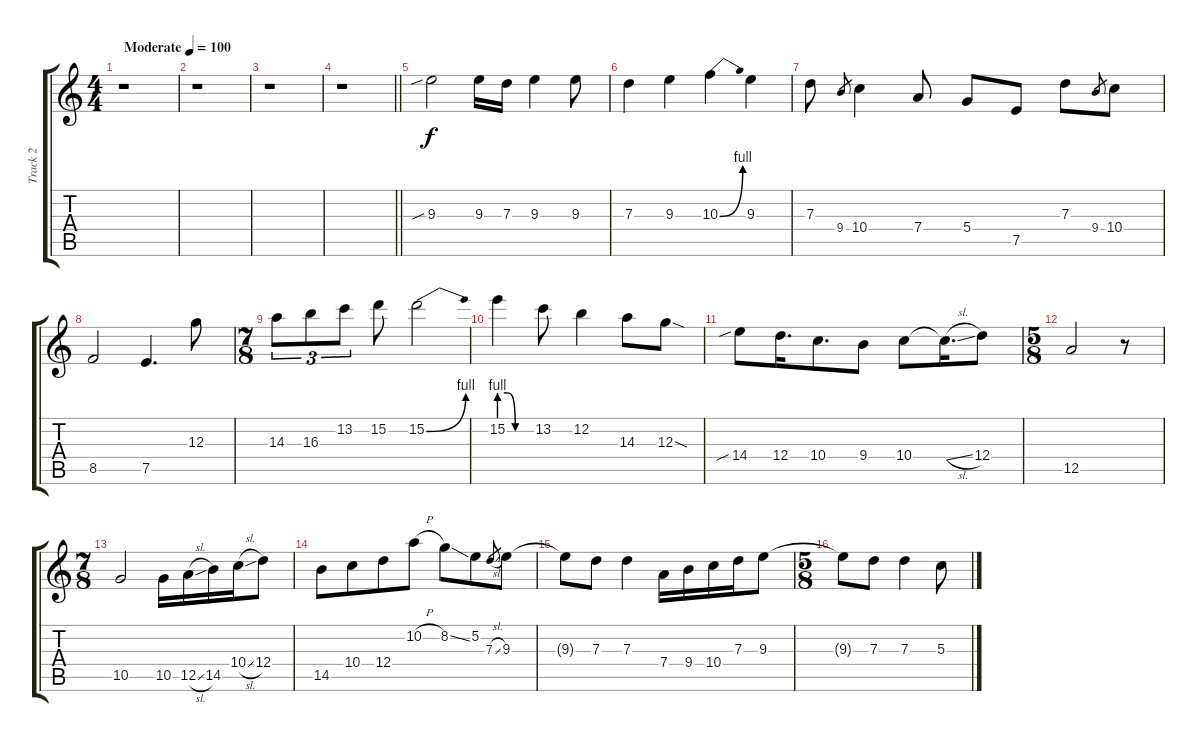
\track ("Track 2" "Track 2") {instrument electricguitarjazz}
\staff {score tabs}
\tuning (E4 B3 G3 D3 A2 E2) {hide}
\ts (4 4)
\tempo (100 "Moderate")
\clef g2
\ks c
r.1{dy f instrument electricguitarjazz} |
r.1 |
r.1 |
\barLineRight lightlight
r.1 |
9.3{sib}.2 9.3.16 7.3.16 9.3.4 9.3.8 |
7.3.4 9.3.4 10.3{be (bend 0 0 60 4)}.4 9.3.4 |
7.3.8 9.4.8{gr} 10.4.4 7.4.8 5.4.8 7.5.8 7.3.8 9.4.8{gr} 10.4.8 |
8.5.2 7.5.4{d} 12.3.8 |
\ts (7 8)
14.3.8{tu (3 2)} 16.3.8{tu (3 2)} 13.2.8{tu (3 2)} 15.2.8 15.2{be (bend 0 0 60 4)}.2 |
15.2{be (custom 0 4 15 4 30 0 60 0)}.4 13.2.8 12.2.4 14.3.8 12.3{sod}.8 |
14.4{sib}.8 12.4.16{d} 10.4.8{d} 9.4.8 10.4.8 10.4{sl t}.16{d} 12.4.8 |
\ts (5 8)
12.5.2 r.8 |
\ts (7 8)
10.5.2 10.5.16 12.5{sl}.16 14.5.16 10.4{sl}.16 12.4.8 |
14.5.8 10.4.8 12.4.8 10.2{h}.8 8.2{ss}.8 5.2.8 7.3{sl}.8{gr} 9.3.8 |
9.3{t}.8 7.3.8 7.3.4 7.4.16 9.4.16 10.4.16 7.3.16 9.3.8 |
\ts (5 8)
9.3{t}.8 7.3.8 7.3.4 5.3.8
